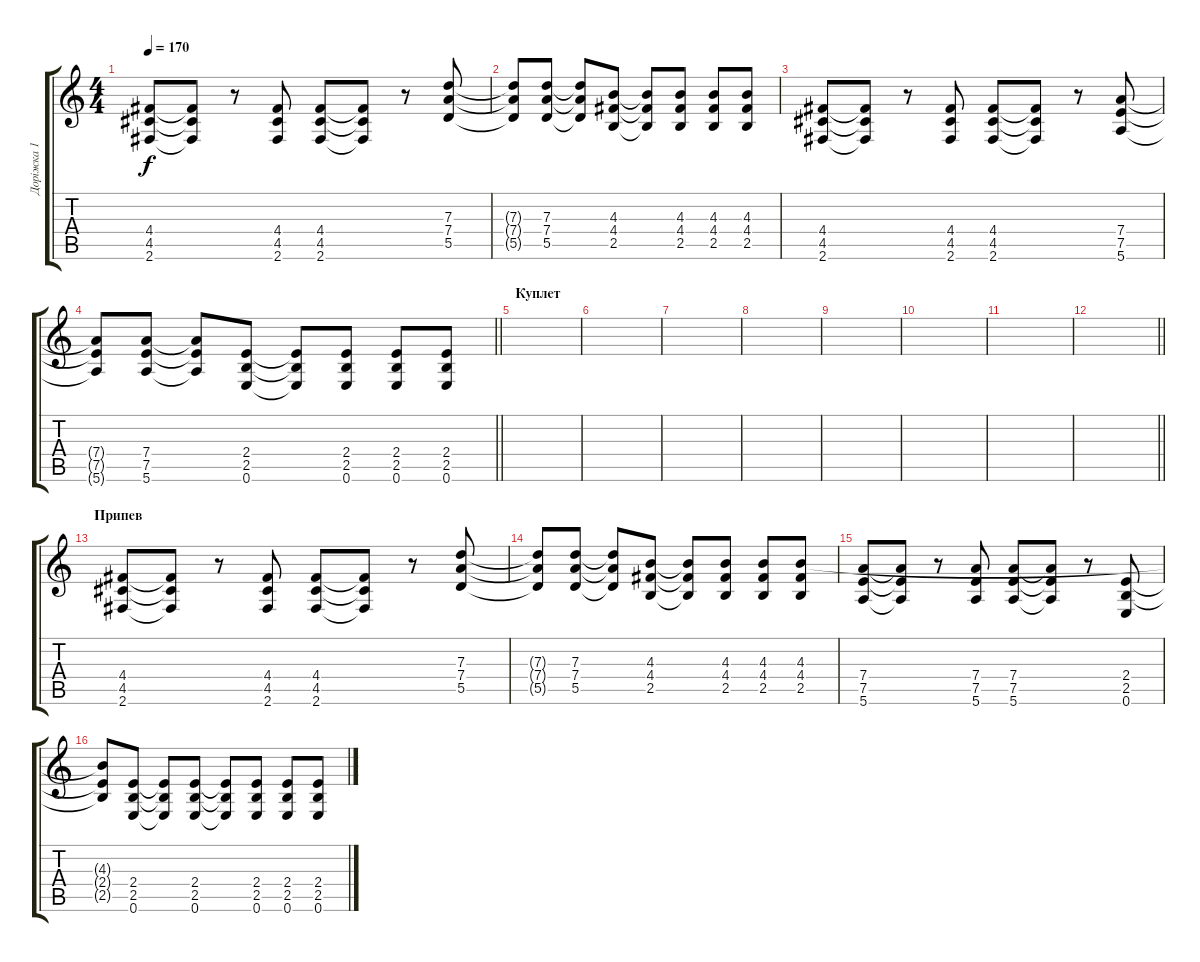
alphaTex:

\track ("Доріжка 1" "Доріжка 1") {instrument electricguitarclean}
\staff {score tabs}
\tuning (E4 B3 G3 D3 A2 E2) {hide}
\ts (4 4)
\tempo 170
\clef g2
\ks c
(4.4 4.5 2.6).8{dy f instrument overdrivenguitar} (4.4{t} 4.5{t} 2.6{t}).8 r.8 (4.4 4.5 2.6).8 (4.4 4.5 2.6).8 (4.4{t} 4.5{t} 2.6{t}).8 r.8 (7.3 7.4 5.5).8 |
(7.3{t} 7.4{t} 5.5{t}).8 (7.3 7.4 5.5).8 (7.3{t} 7.4{t} 5.5{t}).8 (4.3 4.4 2.5).8 (4.3{t} 4.4{t} 2.5{t}).8 (4.3 4.4 2.5).8 (4.3 4.4 2.5).8 (4.3 4.4 2.5).8 |
(4.4 4.5 2.6).8 (4.4{t} 4.5{t} 2.6{t}).8 r.8 (4.4 4.5 2.6).8 (4.4 4.5 2.6).8 (4.4{t} 4.5{t} 2.6{t}).8 r.8 (7.4 7.5 5.6).8 |
\barLineRight lightlight
(7.4{t} 7.5{t} 5.6{t}).8 (7.4 7.5 5.6).8 (7.4{t} 7.5{t} 5.6{t}).8 (2.4 2.5 0.6).8 (2.4{t} 2.5{t} 0.6{t}).8 (2.4 2.5 0.6).8 (2.4 2.5 0.6).8 (2.4 2.5 0.6).8 |
\section ("" "Куплет")
|
|
|
|
|
|
|
\barLineRight lightlight
|
\section ("" "Припев")
(4.4 4.5 2.6).8 (4.4{t} 4.5{t} 2.6{t}).8 r.8 (4.4 4.5 2.6).8 (4.4 4.5 2.6).8 (4.4{t} 4.5{t} 2.6{t}).8 r.8 (7.3 7.4 5.5).8 |
(7.3{t} 7.4{t} 5.5{t}).8 (7.3 7.4 5.5).8 (7.3{t} 7.4{t} 5.5{t}).8 (4.3 4.4 2.5).8 (4.3{t} 4.4{t} 2.5{t}).8 (4.3 4.4 2.5).8 (4.3 4.4 2.5).8 (4.3 4.4 2.5).8 |
(7.4 7.5 5.6).8 (7.4{t} 7.5{t} 5.6{t}).8 r.8 (7.4 7.5 5.6).8 (7.4 7.5 5.6).8 (7.4{t} 7.5{t} 5.6{t}).8 r.8 (2.4 2.5 0.6).8 |
(4.3{t} 2.4{t} 2.5{t}).8 (2.4 2.5 0.6).8 (2.4{t} 2.5{t} 0.6{t}).8 (2.4 2.5 0.6).8 (2.4{t} 2.5{t} 0.6{t}).8 (2.4 2.5 0.6).8 (2.4 2.5 0.6).8 (2.4 2.5 0.6).8
